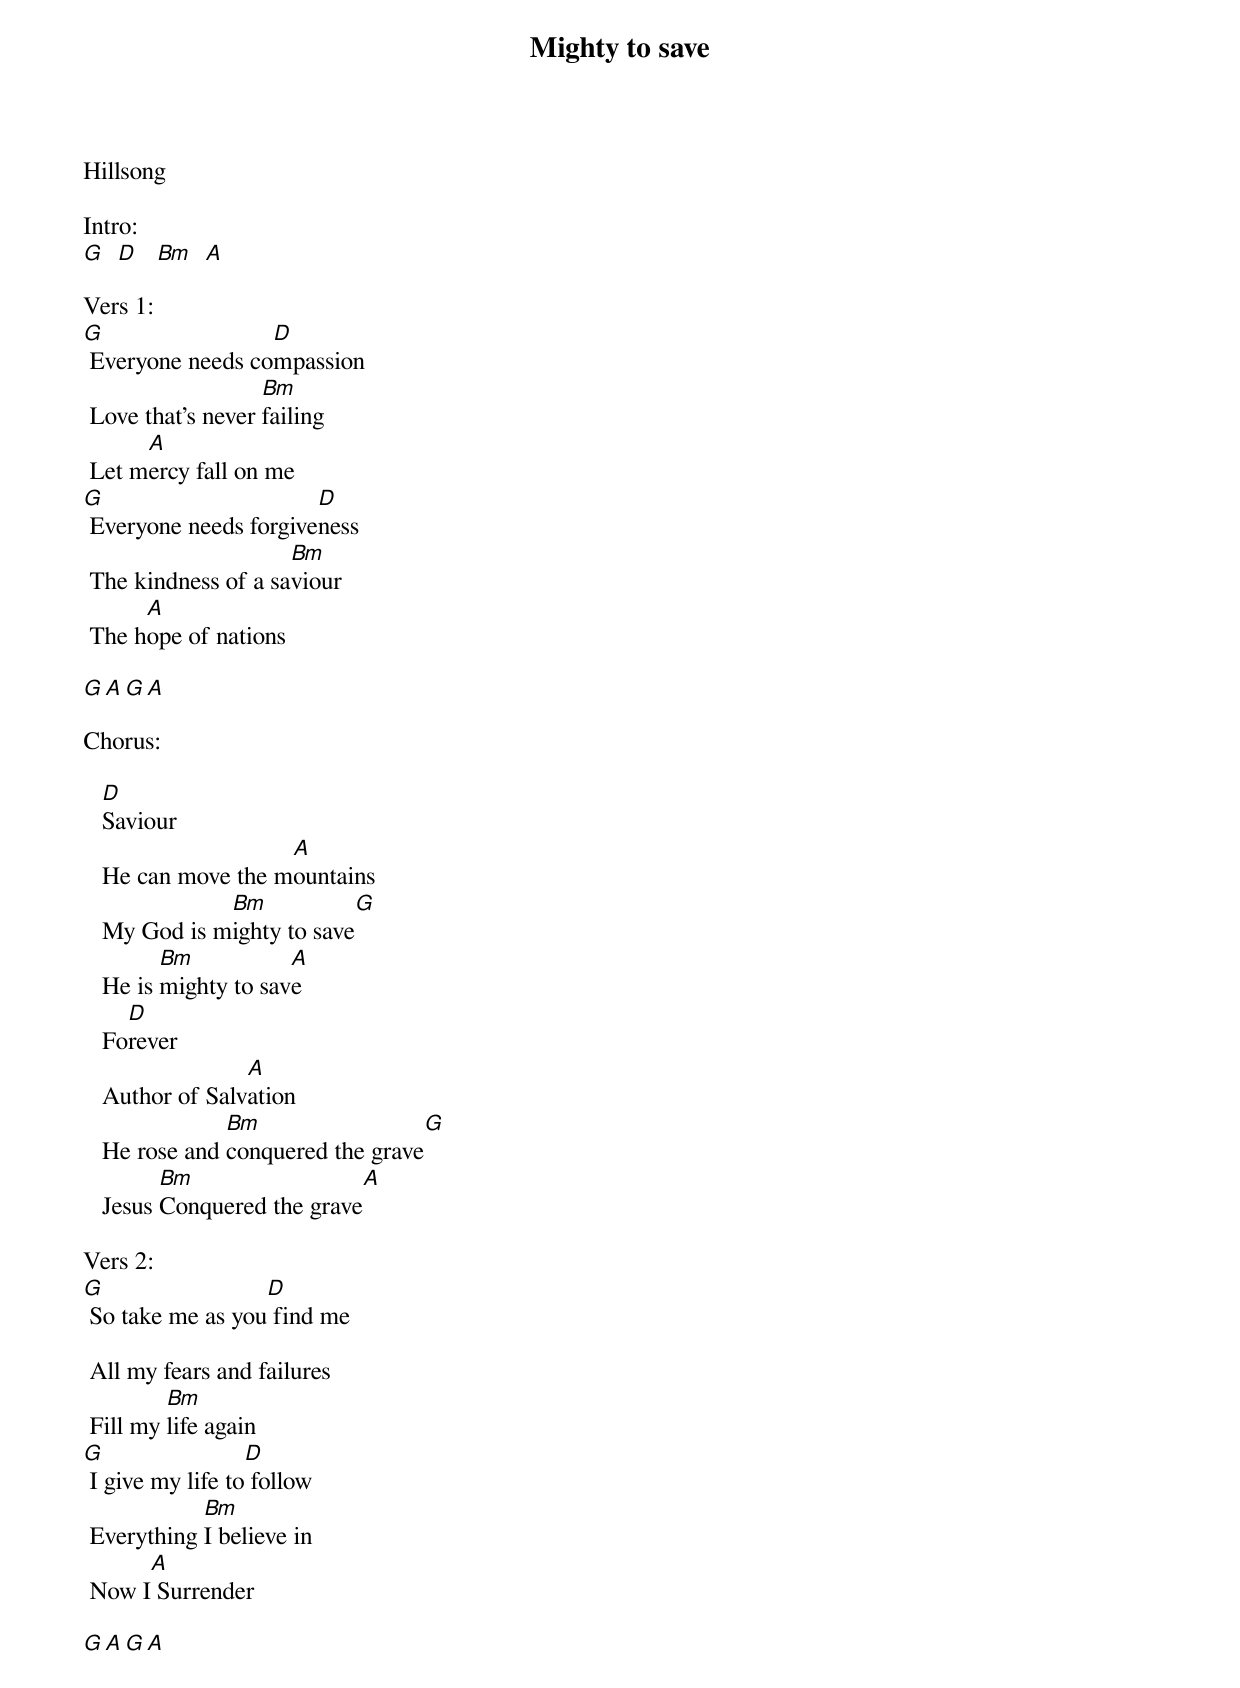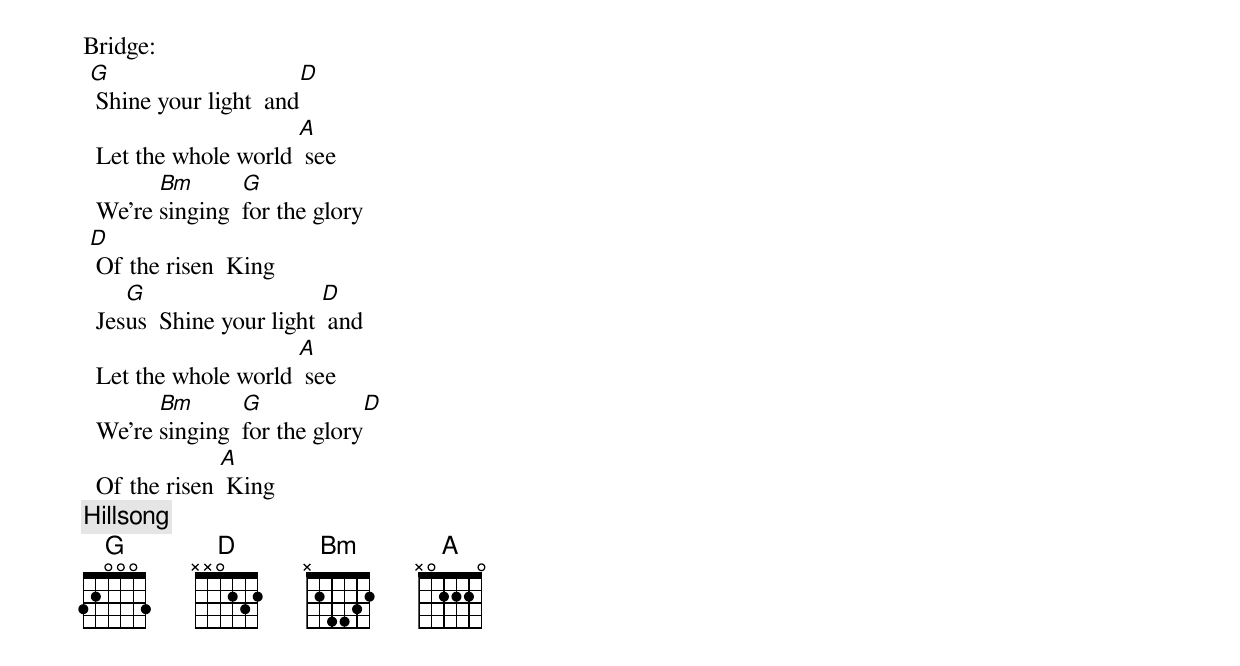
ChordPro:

{title:Mighty to save}
Hillsong
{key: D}

Intro:
[G]  [D]   [Bm]  [A]

Vers 1:
[G] Everyone needs co[D]mpassion
 Love that's never [Bm]failing
 Let m[A]ercy fall on me
[G] Everyone needs forgive[D]ness
 The kindness of a sa[Bm]viour
 The h[A]ope of nations

[G][A][G][A]

Chorus:

   [D]Saviour
   He can move the m[A]ountains
   My God is m[Bm]ighty to save[G]
   He is [Bm]mighty to sav[A]e
   Fo[D]rever
   Author of Salv[A]ation
   He rose and [Bm]conquered the grave[G]
   Jesus [Bm]Conquered the grave[A]

Vers 2:
[G] So take me as you[D] find me

 All my fears and failures
 Fill my [Bm]life again
[G] I give my life to[D] follow
 Everything [Bm]I believe in
 Now I[A] Surrender

[G][A][G][A]

Bridge:
 [G] Shine your light  and[D]
  Let the whole world [A] see
  We're [Bm]singing  [G]for the glory
 [D] Of the risen  King
  Jes[G]us  Shine your light [D] and
  Let the whole world [A] see
  We're [Bm]singing  [G]for the glory[D]
  Of the risen [A] King
{comment: Hillsong}
